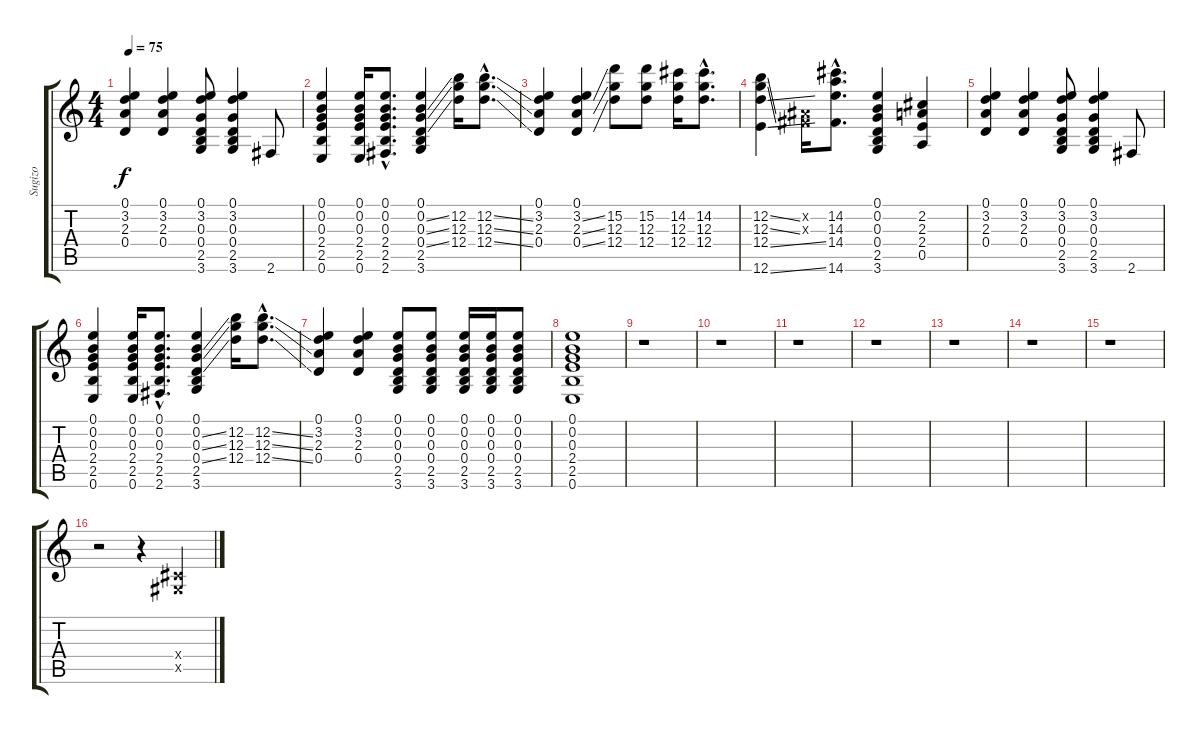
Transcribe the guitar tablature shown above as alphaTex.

\track ("Sugizo" "Sugizo") {instrument distortionguitar}
\staff {score tabs}
\tuning (E4 B3 G3 D3 A2 E2) {hide}
\ts (4 4)
\tempo 75
\clef g2
\ks c
(0.1 3.2 2.3 0.4).4{dy f instrument distortionguitar} (0.1 3.2 2.3 0.4).4 (0.1 3.2 0.3 0.4 2.5 3.6).8 (0.1 3.2 0.3 0.4 2.5 3.6).4 2.6.8 |
(0.1 0.2 0.3 2.4 2.5 0.6).4 (0.1 0.2 0.3 2.4 2.5 0.6).16 (0.1{hac} 0.2{hac} 0.3{hac} 2.4{hac} 2.5{hac} 2.6{hac}).8{d} (0.1 0.2{ss} 0.3{ss} 0.4{ss} 2.5 3.6).4 (12.2 12.3 12.4).16 (12.2{ss hac} 12.3{ss hac} 12.4{ss hac}).8{d} |
(0.1 3.2 2.3 0.4).4 (0.1 3.2{ss} 2.3{ss} 0.4{ss}).4 (15.2 12.3 12.4).8 (15.2 12.3 12.4).8 (14.2 12.3 12.4).16 (14.2{hac} 12.3{hac} 12.4{hac}).8{d} |
(12.2{ss} 12.3{ss} 12.4{ss} 12.6{ss}).4 (-1.2{x} -1.3{x}).16 (14.2{hac} 14.3{hac} 14.4{hac} 14.6{hac}).8{d} (0.1 0.2 0.3 0.4 2.5 3.6).4 (2.2 2.3 2.4 0.5).4 |
(0.1 3.2 2.3 0.4).4 (0.1 3.2 2.3 0.4).4 (0.1 3.2 0.3 0.4 2.5 3.6).8 (0.1 3.2 0.3 0.4 2.5 3.6).4 2.6.8 |
(0.1 0.2 0.3 2.4 2.5 0.6).4 (0.1 0.2 0.3 2.4 2.5 0.6).16 (0.1{hac} 0.2{hac} 0.3{hac} 2.4{hac} 2.5{hac} 2.6{hac}).8{d} (0.1 0.2{ss} 0.3{ss} 0.4{ss} 2.5 3.6).4 (12.2 12.3 12.4).16 (12.2{ss hac} 12.3{ss hac} 12.4{ss hac}).8{d} |
(0.1 3.2 2.3 0.4).4 (0.1 3.2 2.3 0.4).4 (0.1 0.2 0.3 0.4 2.5 3.6).8 (0.1 0.2 0.3 0.4 2.5 3.6).8 (0.1 0.2 0.3 0.4 2.5 3.6).16 (0.1 0.2 0.3 0.4 2.5 3.6).16 (0.1 0.2 0.3 0.4 2.5 3.6).8 |
(0.1 0.2 0.3 2.4 2.5 0.6).1 |
r.1 |
r.1 |
r.1 |
r.1 |
r.1 |
r.1 |
r.1 |
r.2 r.4 (-1.4{x} -1.5{x}).4
